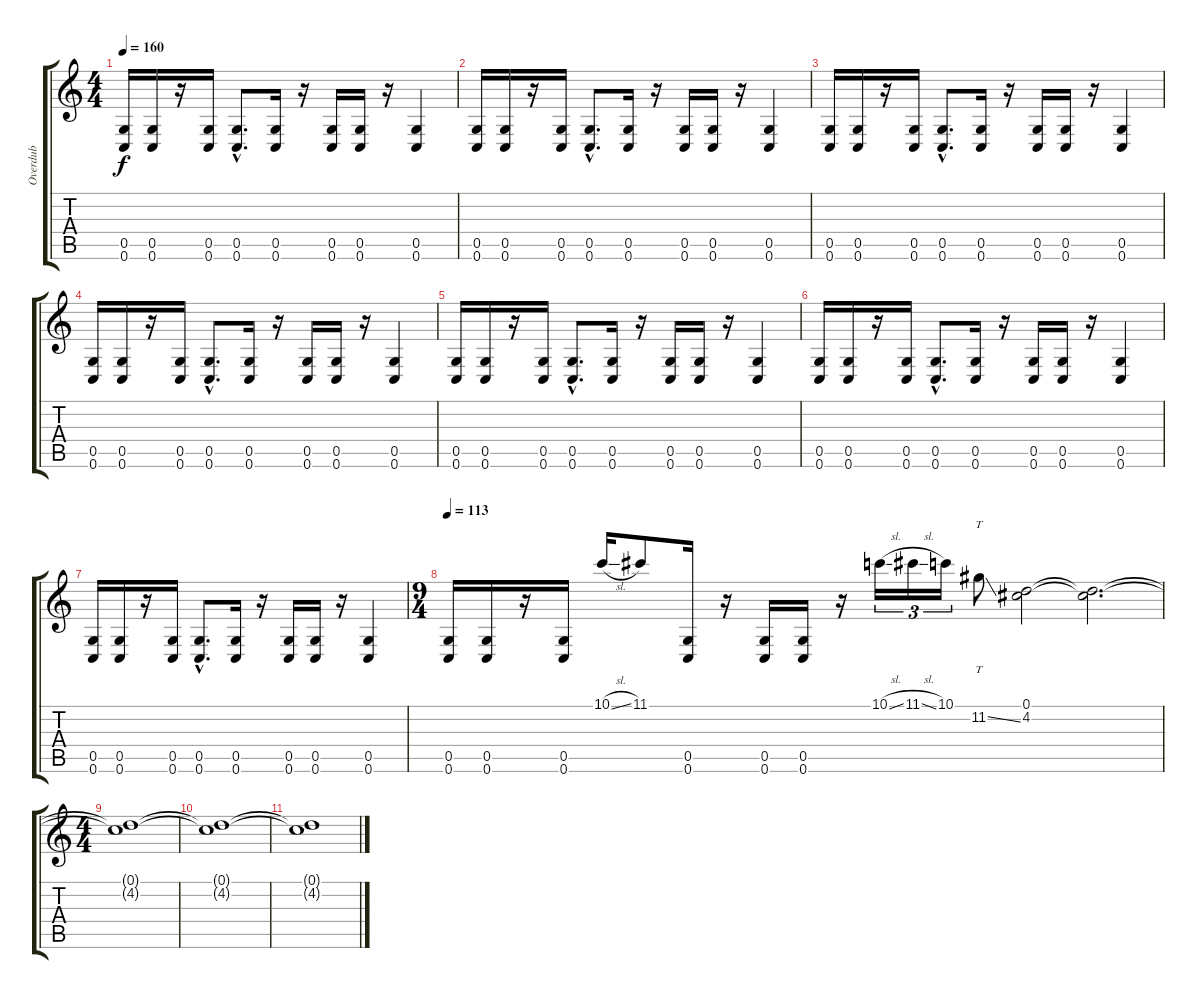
\track ("Overdub" "Overdub") {instrument overdrivenguitar}
\staff {score tabs}
\tuning (D4 A3 F3 C3 G2 C2) {hide}
\ts (4 4)
\tempo 160
\clef g2
\ks c
(0.5 0.6).16{dy f} (0.5 0.6).16 r.16 (0.5 0.6).16 (0.5{hac} 0.6{hac}).8{d} (0.5 0.6).16 r.16 (0.5 0.6).16 (0.5 0.6).16 r.16 (0.5 0.6).4 |
(0.5 0.6).16 (0.5 0.6).16 r.16 (0.5 0.6).16 (0.5{hac} 0.6{hac}).8{d} (0.5 0.6).16 r.16 (0.5 0.6).16 (0.5 0.6).16 r.16 (0.5 0.6).4 |
(0.5 0.6).16 (0.5 0.6).16 r.16 (0.5 0.6).16 (0.5{hac} 0.6{hac}).8{d} (0.5 0.6).16 r.16 (0.5 0.6).16 (0.5 0.6).16 r.16 (0.5 0.6).4 |
(0.5 0.6).16 (0.5 0.6).16 r.16 (0.5 0.6).16 (0.5{hac} 0.6{hac}).8{d} (0.5 0.6).16 r.16 (0.5 0.6).16 (0.5 0.6).16 r.16 (0.5 0.6).4 |
(0.5 0.6).16 (0.5 0.6).16 r.16 (0.5 0.6).16 (0.5{hac} 0.6{hac}).8{d} (0.5 0.6).16 r.16 (0.5 0.6).16 (0.5 0.6).16 r.16 (0.5 0.6).4 |
(0.5 0.6).16 (0.5 0.6).16 r.16 (0.5 0.6).16 (0.5{hac} 0.6{hac}).8{d} (0.5 0.6).16 r.16 (0.5 0.6).16 (0.5 0.6).16 r.16 (0.5 0.6).4 |
(0.5 0.6).16 (0.5 0.6).16 r.16 (0.5 0.6).16 (0.5{hac} 0.6{hac}).8{d} (0.5 0.6).16 r.16 (0.5 0.6).16 (0.5 0.6).16 r.16 (0.5 0.6).4 |
\ts (9 4)
\tempo 113
(0.5 0.6).16 (0.5 0.6).16 r.16 (0.5 0.6).16 10.1{sl}.16 11.1.8 (0.5 0.6).16 r.16 (0.5 0.6).16 (0.5 0.6).16 r.16 10.1{sl}.16{tu (3 2)} 11.1{sl}.16{tu (3 2)} 10.1.16{tu (3 2)} 11.2{ss}.8{tt} (0.1 4.2).2 (0.1{t} 4.2{t}).2{d} |
\ts (4 4)
(0.1{t} 4.2{t}).1{volume 0} |
(0.1{t} 4.2{t}).1 |
(0.1{t} 4.2{t}).1
